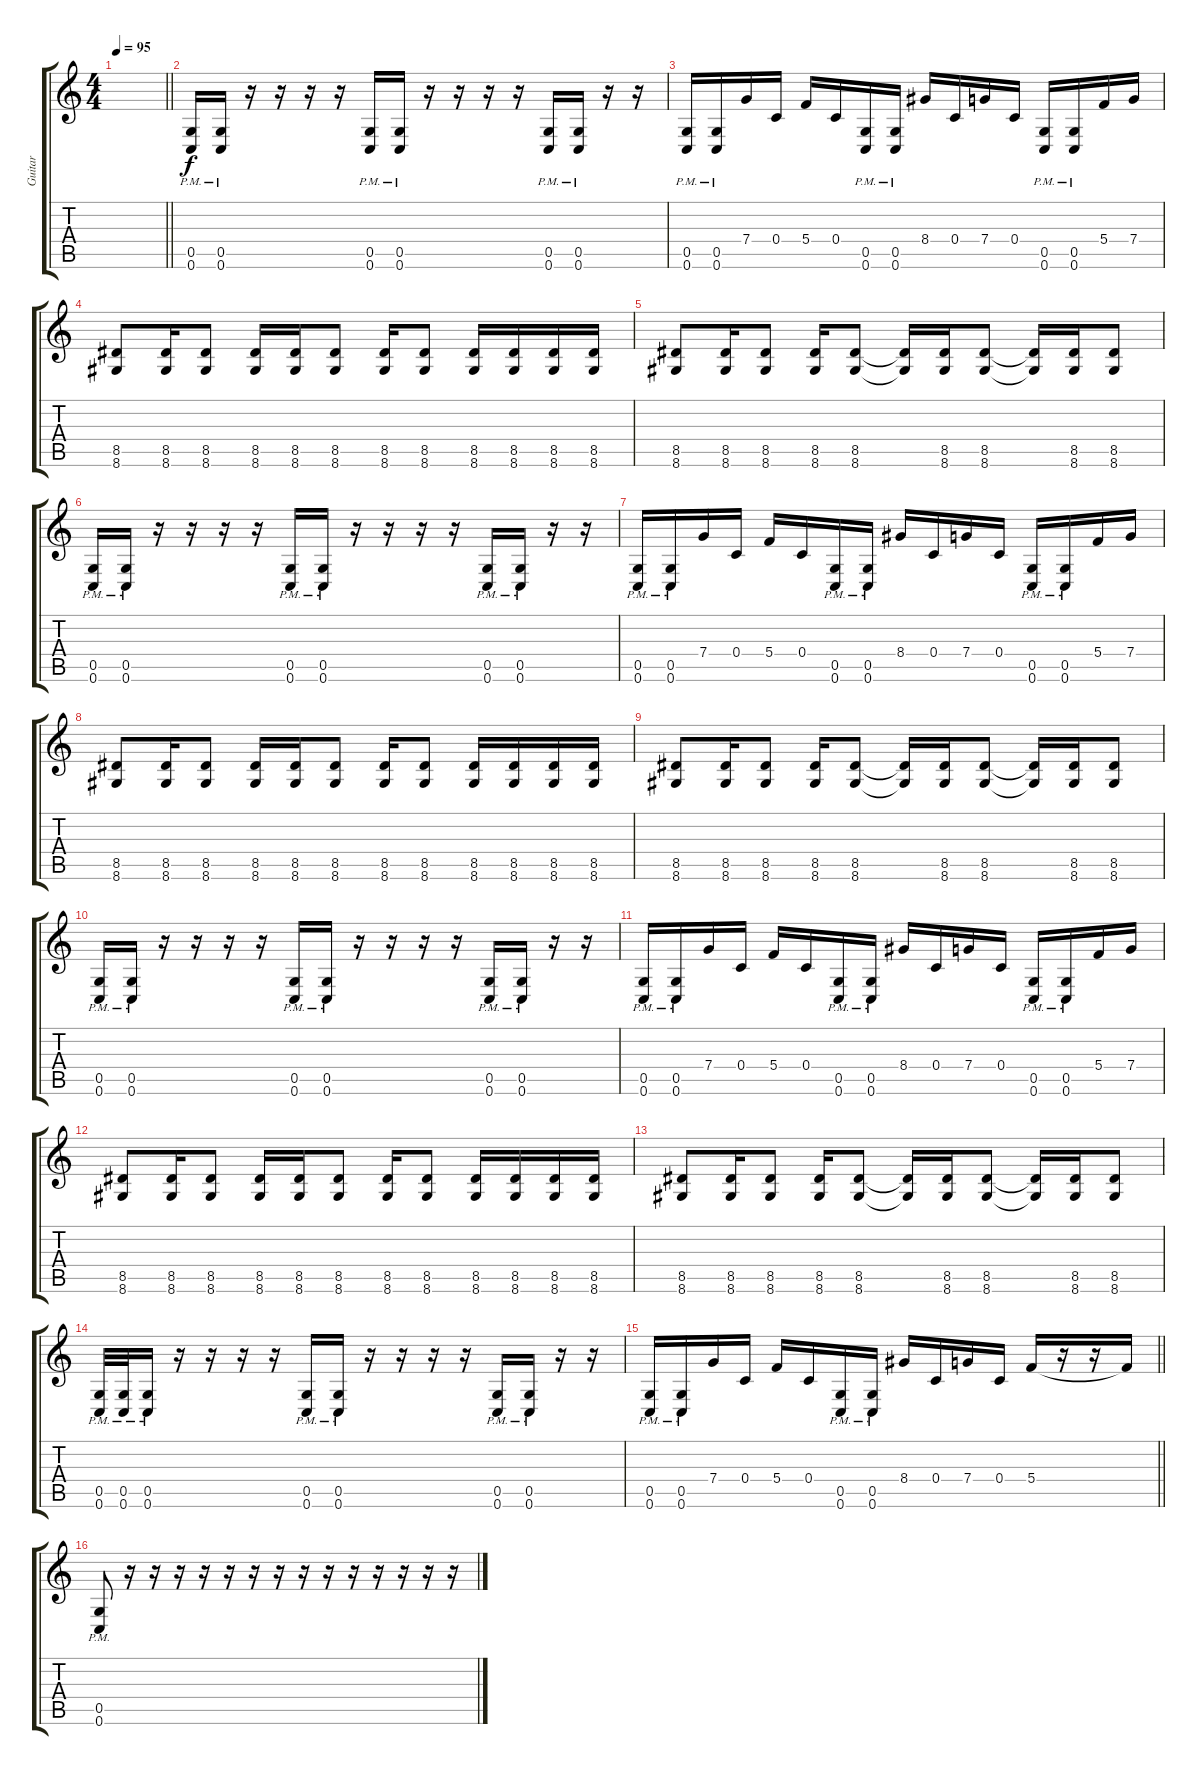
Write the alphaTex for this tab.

\track ("Guitar" "Guitar") {instrument distortionguitar}
\staff {score tabs}
\tuning (D4 A3 F3 C3 G2 C2) {hide}
\ts (4 4)
\tempo 95
\clef g2
\barLineRight lightlight
\ks c
|
\section ("" "")
(0.5{pm} 0.6{pm}).16 (0.5{pm} 0.6{pm}).16 r.16 r.16 r.16 r.16 (0.5{pm} 0.6{pm}).16 (0.5{pm} 0.6{pm}).16 r.16 r.16 r.16 r.16 (0.5{pm} 0.6{pm}).16 (0.5{pm} 0.6{pm}).16 r.16 r.16 |
(0.5{pm} 0.6{pm}).16 (0.5{pm} 0.6{pm}).16 7.4.16 0.4.16 5.4.16 0.4.16 (0.5{pm} 0.6{pm}).16 (0.5{pm} 0.6{pm}).16 8.4.16 0.4.16 7.4.16 0.4.16 (0.5{pm} 0.6{pm}).16 (0.5{pm} 0.6{pm}).16 5.4.16 7.4.16 |
(8.5 8.6).8 (8.5 8.6).16 (8.5 8.6).8 (8.5 8.6).16 (8.5 8.6).16 (8.5 8.6).8 (8.5 8.6).16 (8.5 8.6).8 (8.5 8.6).16 (8.5 8.6).16 (8.5 8.6).16 (8.5 8.6).16 |
(8.5 8.6).8 (8.5 8.6).16 (8.5 8.6).8 (8.5 8.6).16 (8.5 8.6).8 (8.5{t} 8.6{t}).16 (8.5 8.6).16 (8.5 8.6).8 (8.5{t} 8.6{t}).16 (8.5 8.6).16 (8.5 8.6).8 |
(0.5{pm} 0.6{pm}).16 (0.5{pm} 0.6{pm}).16 r.16 r.16 r.16 r.16 (0.5{pm} 0.6{pm}).16 (0.5{pm} 0.6{pm}).16 r.16 r.16 r.16 r.16 (0.5{pm} 0.6{pm}).16 (0.5{pm} 0.6{pm}).16 r.16 r.16 |
(0.5{pm} 0.6{pm}).16 (0.5{pm} 0.6{pm}).16 7.4.16 0.4.16 5.4.16 0.4.16 (0.5{pm} 0.6{pm}).16 (0.5{pm} 0.6{pm}).16 8.4.16 0.4.16 7.4.16 0.4.16 (0.5{pm} 0.6{pm}).16 (0.5{pm} 0.6{pm}).16 5.4.16 7.4.16 |
(8.5 8.6).8 (8.5 8.6).16 (8.5 8.6).8 (8.5 8.6).16 (8.5 8.6).16 (8.5 8.6).8 (8.5 8.6).16 (8.5 8.6).8 (8.5 8.6).16 (8.5 8.6).16 (8.5 8.6).16 (8.5 8.6).16 |
(8.5 8.6).8 (8.5 8.6).16 (8.5 8.6).8 (8.5 8.6).16 (8.5 8.6).8 (8.5{t} 8.6{t}).16 (8.5 8.6).16 (8.5 8.6).8 (8.5{t} 8.6{t}).16 (8.5 8.6).16 (8.5 8.6).8 |
(0.5{pm} 0.6{pm}).16 (0.5{pm} 0.6{pm}).16 r.16 r.16 r.16 r.16 (0.5{pm} 0.6{pm}).16 (0.5{pm} 0.6{pm}).16 r.16 r.16 r.16 r.16 (0.5{pm} 0.6{pm}).16 (0.5{pm} 0.6{pm}).16 r.16 r.16 |
(0.5{pm} 0.6{pm}).16 (0.5{pm} 0.6{pm}).16 7.4.16 0.4.16 5.4.16 0.4.16 (0.5{pm} 0.6{pm}).16 (0.5{pm} 0.6{pm}).16 8.4.16 0.4.16 7.4.16 0.4.16 (0.5{pm} 0.6{pm}).16 (0.5{pm} 0.6{pm}).16 5.4.16 7.4.16 |
(8.5 8.6).8 (8.5 8.6).16 (8.5 8.6).8 (8.5 8.6).16 (8.5 8.6).16 (8.5 8.6).8 (8.5 8.6).16 (8.5 8.6).8 (8.5 8.6).16 (8.5 8.6).16 (8.5 8.6).16 (8.5 8.6).16 |
(8.5 8.6).8 (8.5 8.6).16 (8.5 8.6).8 (8.5 8.6).16 (8.5 8.6).8 (8.5{t} 8.6{t}).16 (8.5 8.6).16 (8.5 8.6).8 (8.5{t} 8.6{t}).16 (8.5 8.6).16 (8.5 8.6).8 |
(0.5{pm} 0.6{pm}).32 (0.5{pm} 0.6{pm}).32 (0.5{pm} 0.6{pm}).16 r.16 r.16 r.16 r.16 (0.5{pm} 0.6{pm}).16 (0.5{pm} 0.6{pm}).16 r.16 r.16 r.16 r.16 (0.5{pm} 0.6{pm}).16 (0.5{pm} 0.6{pm}).16 r.16 r.16 |
\barLineRight lightlight
(0.5{pm} 0.6{pm}).16 (0.5{pm} 0.6{pm}).16 7.4.16 0.4.16 5.4.16 0.4.16 (0.5{pm} 0.6{pm}).16 (0.5{pm} 0.6{pm}).16 8.4.16 0.4.16 7.4.16 0.4.16 5.4.16 r.16 r.16 5.4{t}.16 |
\section ("" "")
(0.5{pm} 0.6{pm}).8 r.16 r.16 r.16 r.16 r.16 r.16 r.16 r.16 r.16 r.16 r.16 r.16 r.16 r.16
